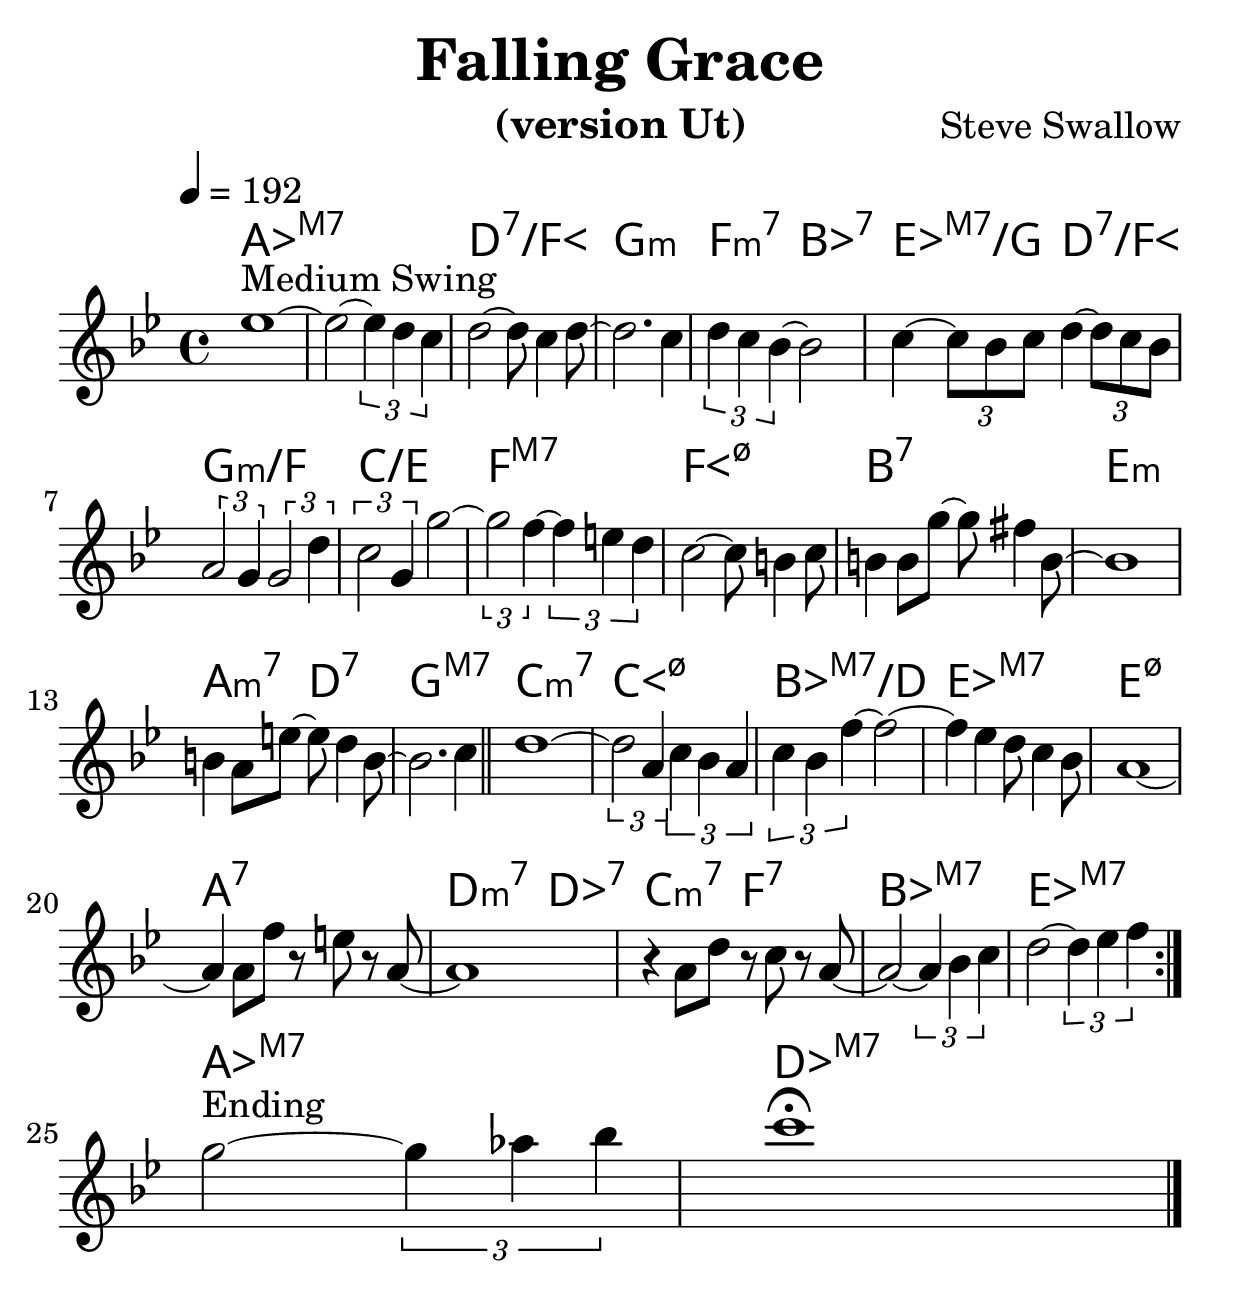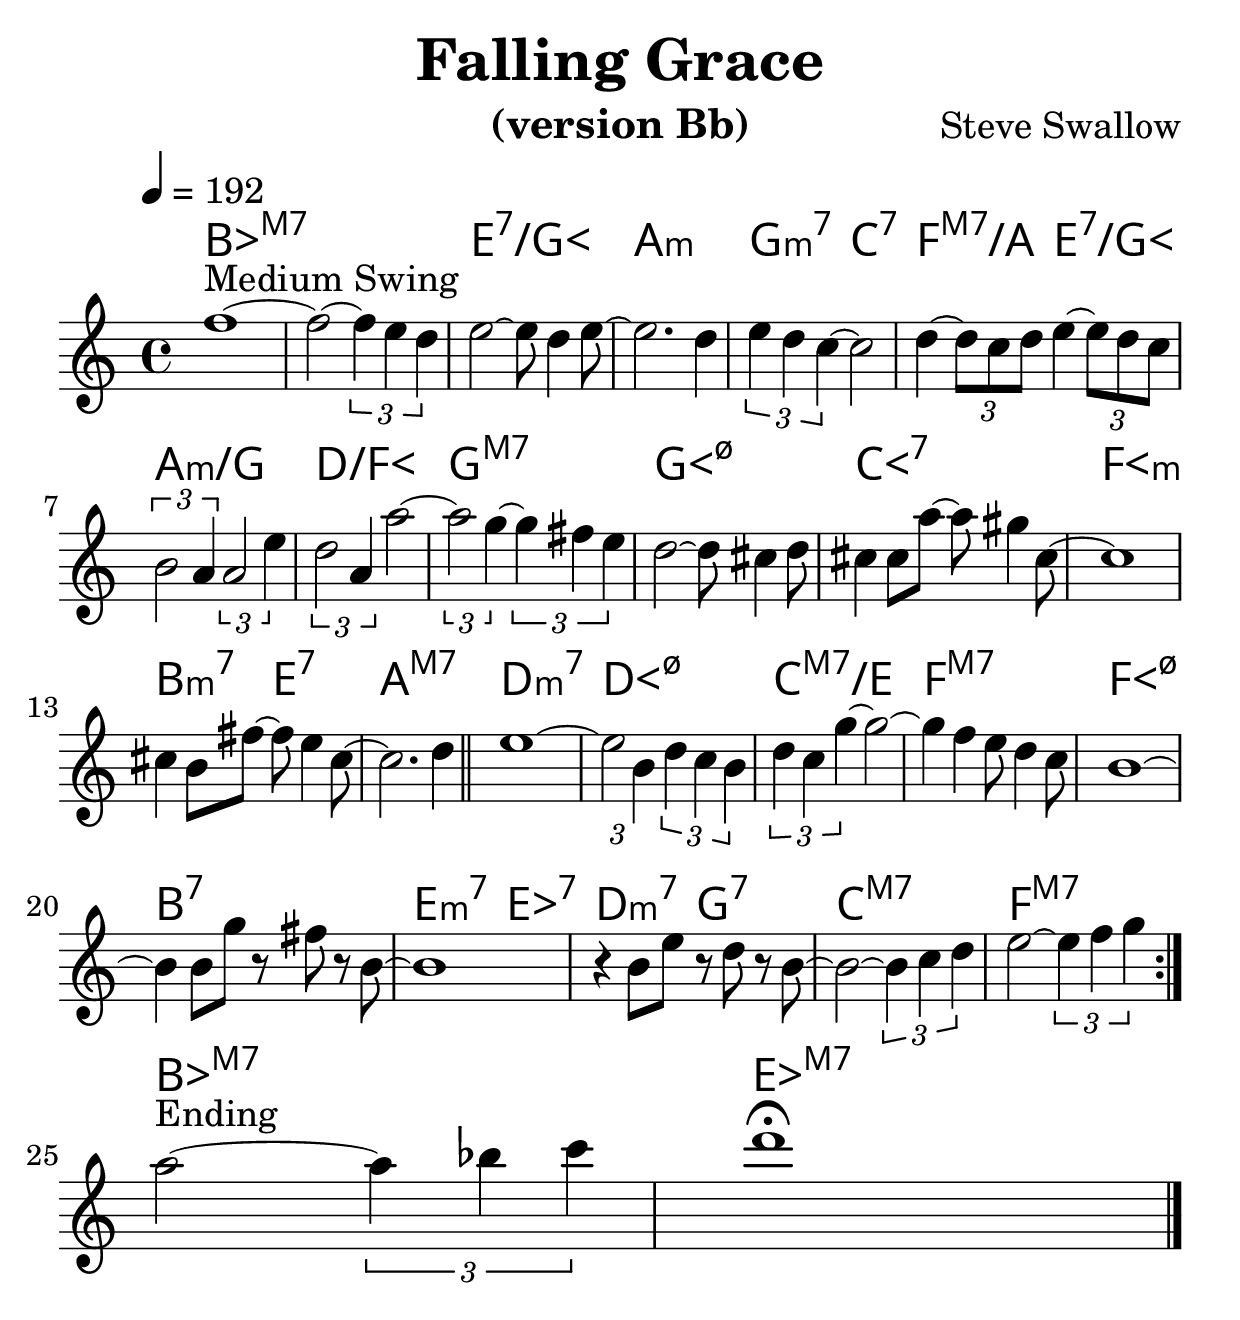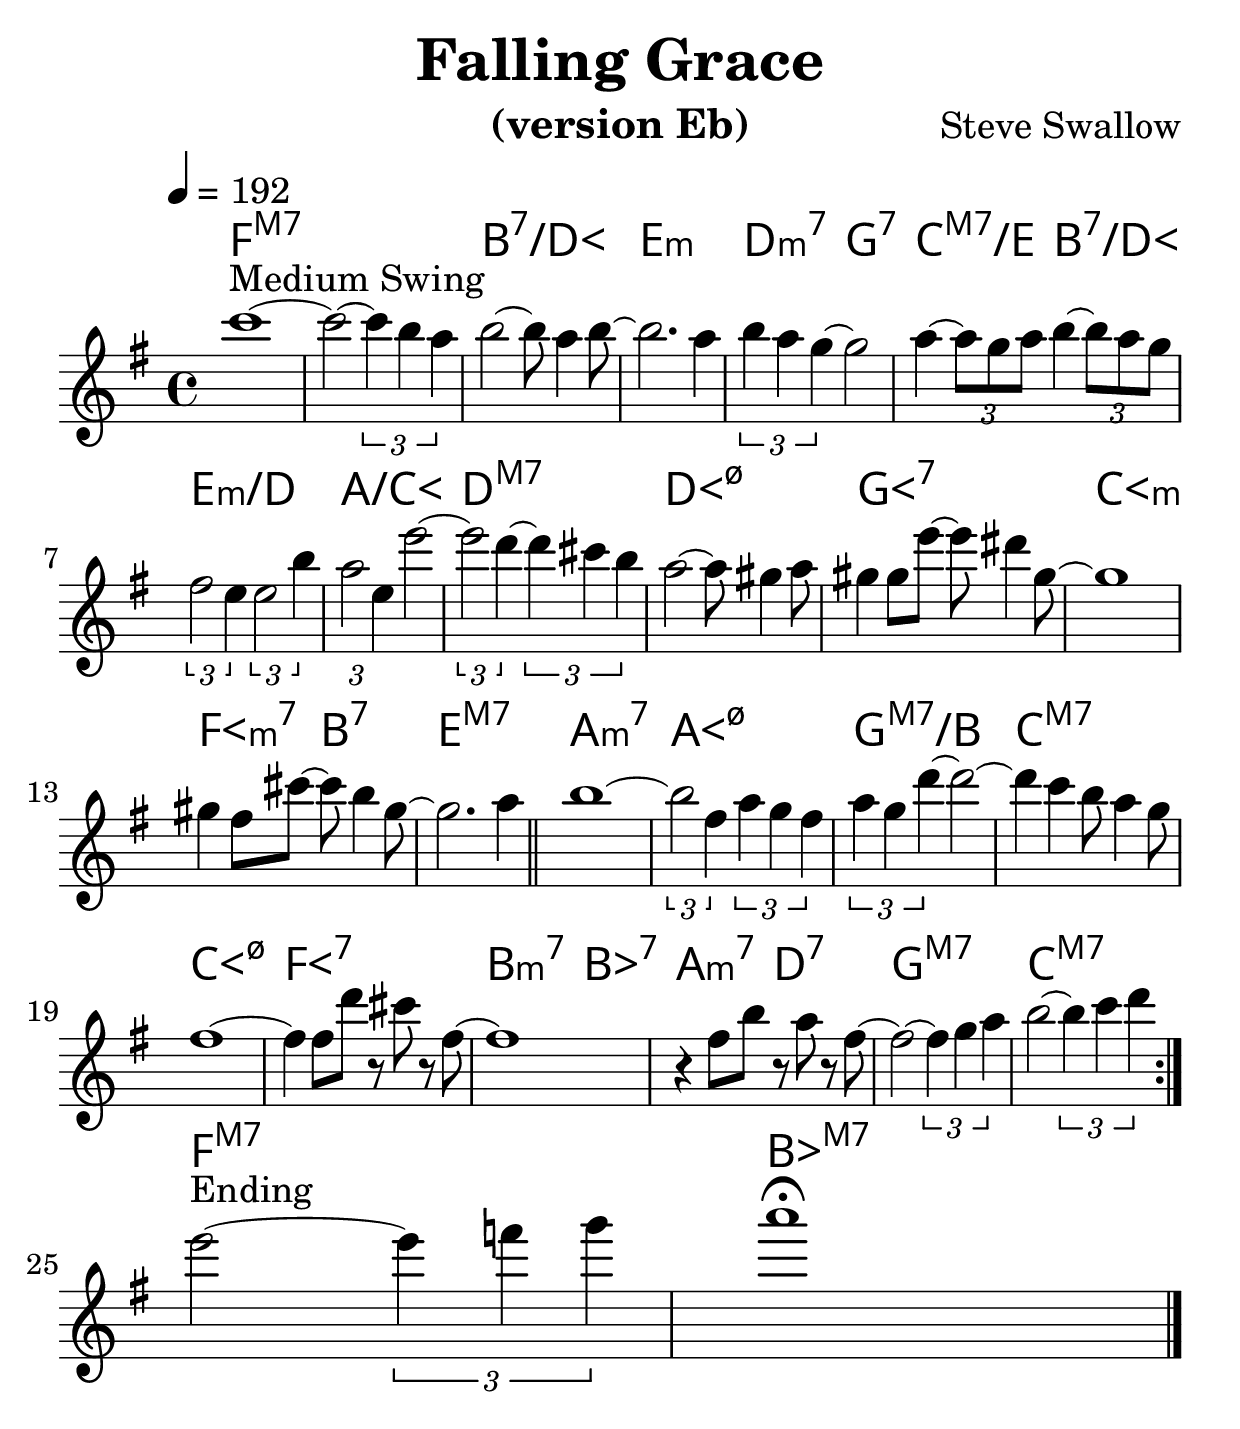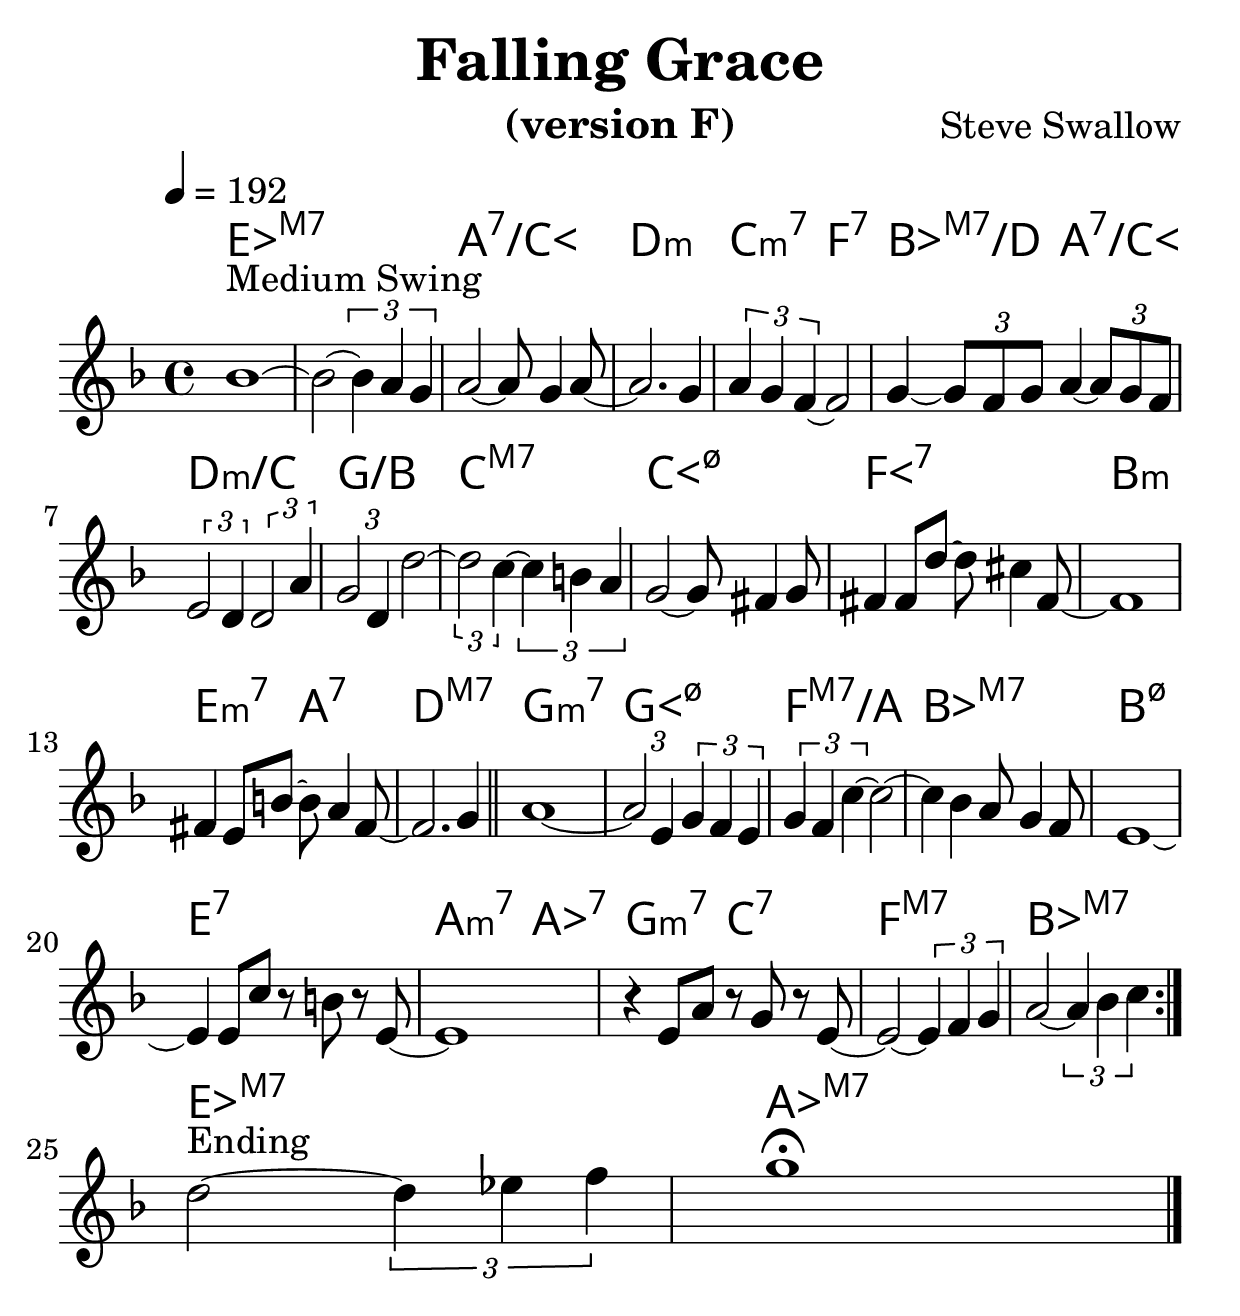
% Created on Mon Sep 20 15:23:38 CEST 2010
\version "2.22.0"

#(set-global-staff-size 32)
#(set-default-paper-size "a4")

\include "utils/AccordsJazzDefs.ly"

\paper { indent = 0\cm} 

\header {
	title = "Falling Grace" 
 	composer = "Steve Swallow"
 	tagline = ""

}


accords = \chords {
  \repeat volta 2 {
  aes1:maj7 s d:7/fis g:m
  f2:m7 bes:7 es:maj7/g d:7/fis g1:m/f c:/e
  f:maj7 fis:m7.5- b:7 e:m
  a2:m7 d:7 g1:maj7
  
  c:m7 cis:m7.5- bes:maj7/d es:maj7
  e:m7.5- a:7 d2:m7 des:7 c:m7 f:7
  bes1:maj7 es:maj7}
  aes:maj7 des:maj7
%	c1:m7.5+.9+ % un accord
%	es:m7 % un deuxiÃ¨me
}

voix = \relative c' { 	
 % Type notes here 
\compressEmptyMeasures
\set Timing.beamExceptions = #'()
\repeat volta 2 {
  es'1~^"Medium Swing" es2~ \tuplet 3/2 {es4 d c}
  d2~ d8 c4 d8~ d2. c4
  \tuplet 3/2 {d c bes~ } bes2 c4~ \tuplet 3/2 {c8 bes c} d4~ \tuplet 3/2 {d8 c bes}
  \tuplet 3/2 {a2 g4} \tuplet 3/2 {g2 d'4}  \tuplet 3/2 {c2 g4} g'2~ 
  \tuplet 3/2 {g f4~ } \tuplet 3/2 {f e d} c2~ c8 b4 c8
  b4 b8 g'~ g fis4 b,8~ b1
  b4 a8 e'~ e d4 b8~ b2. c4
  \bar "||"
  d1~ \tuplet 3/2 {d2 a4} \tuplet 3/2 {c bes a}
  \tuplet 3/2 {c bes f'~} f2~ f4 es d8 c4 bes8
  a1~ a4 a8 f' r e r a,~
  a1 r4 a8 d r c r a~
  a2~ \tuplet 3/2 {a4 bes c} d2~ \tuplet 3/2 {d4 es f}
  \break  
}
  g2~^"Ending" \tuplet 3/2 {g4 aes bes} c1-\fermata \bar "|."
 %c4^\markup{Essai} cis c cis
%\mark \markup {\musicglyph "scripts.coda" }
%c cis c c \break
%\mark \markup { \column % vspace avant solos si besoin
%  { " " 
%    " " 
%    " "
%  " "
%  " "}
% } 
% c c c c c c c c
}

staffViolon = \new Staff {
	\time 4/4
	\tempo 4 = 192 
	\set Staff.midiInstrument = "trumpet"
	\key bes \major
	\clef treble
	\accidentalStyle modern-cautionary
	\voix
}

theme=\staffViolon

\include "utils/books.ly"